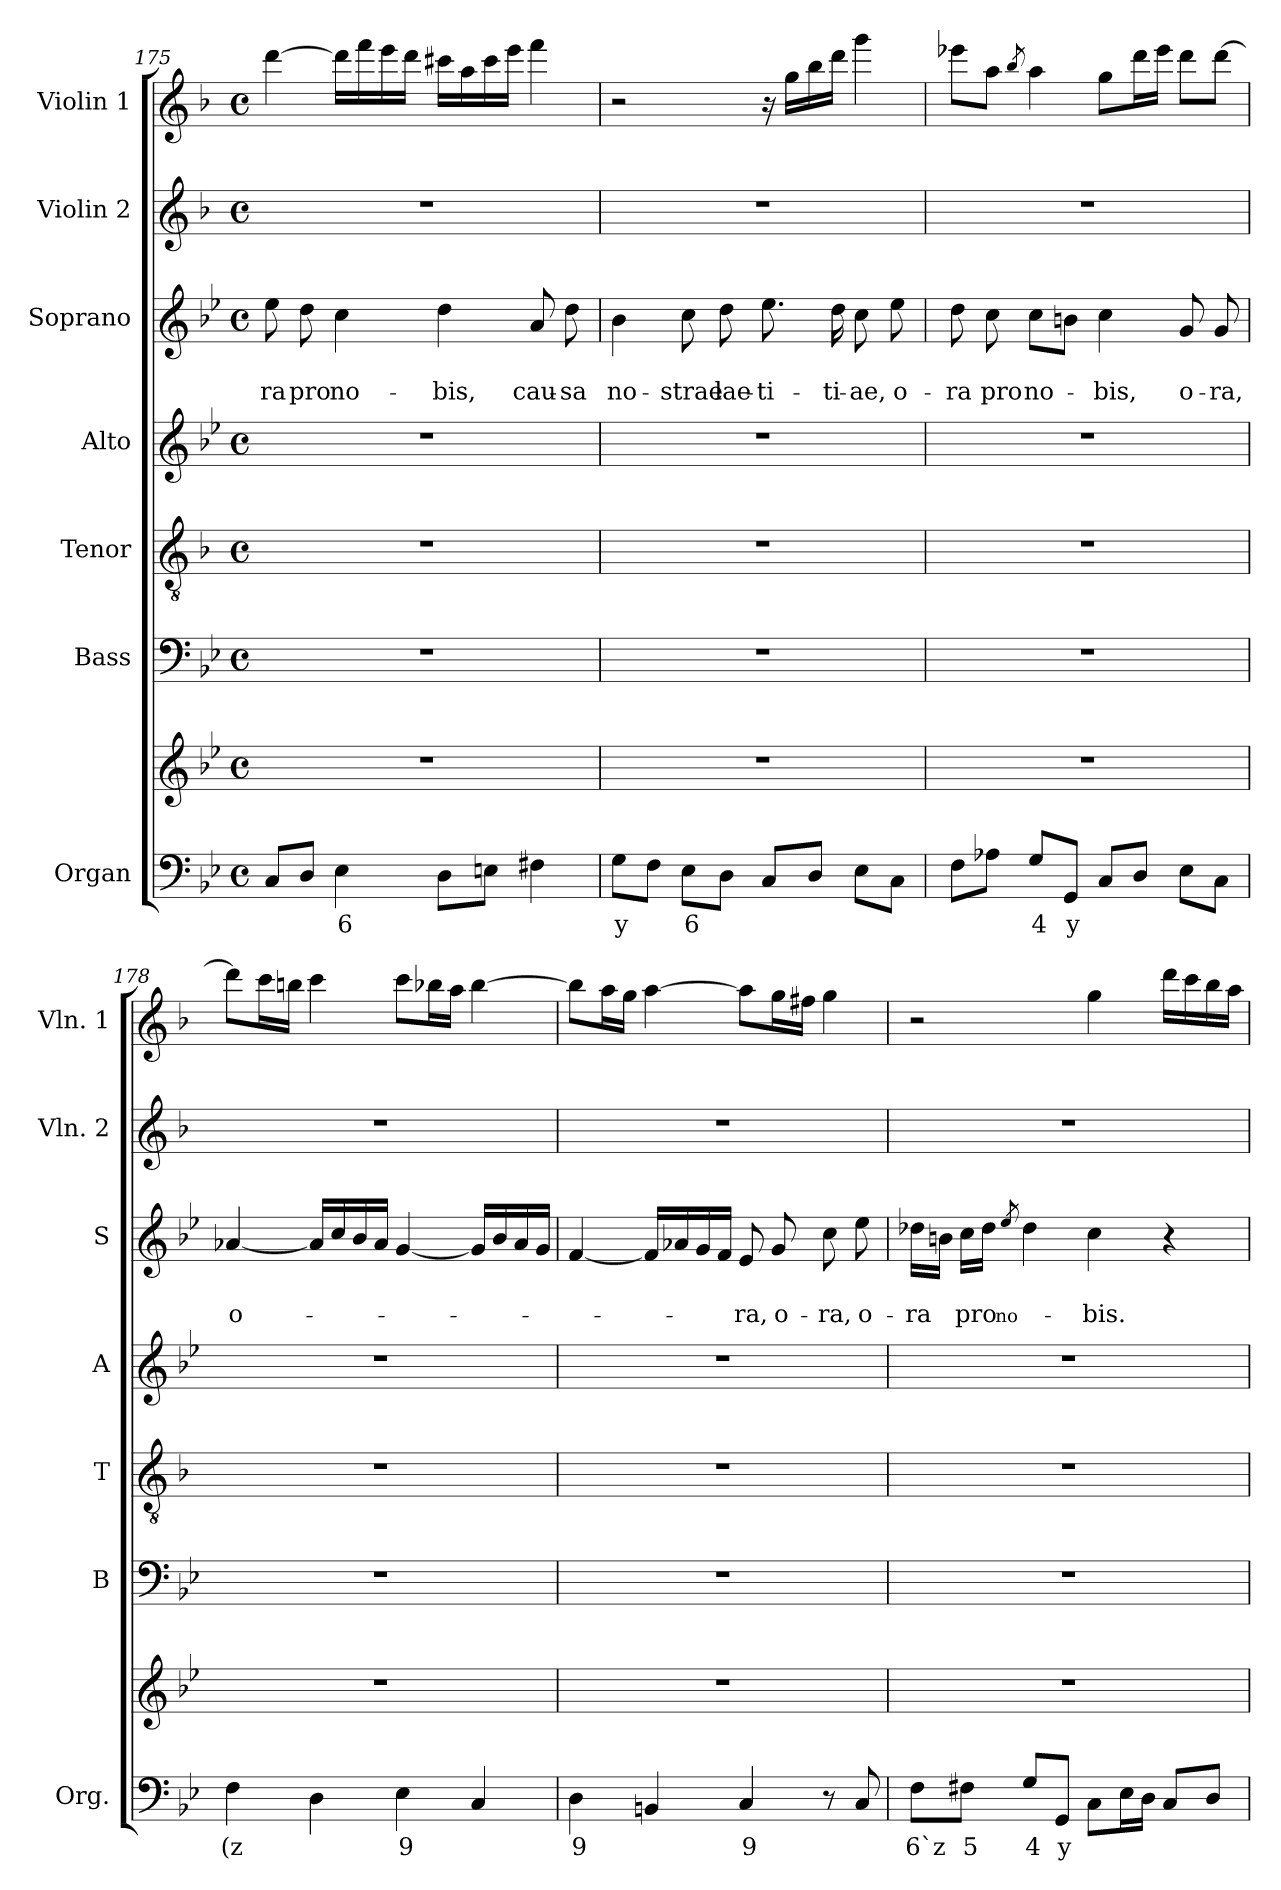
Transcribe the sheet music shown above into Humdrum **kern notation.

**kern	**text	**kern	**kern	**kern	**kern	**kern	**text	**text	**kern	**kern
*part7	*part7	*part7	*part6	*part5	*part4	*part3	*part3	*part3	*part2	*part1
*staff8	*staff8	*staff7	*staff6	*staff5	*staff4	*staff3	*staff3	*staff3	*staff2	*staff1
*I"Organ	*	*	*I"Bass	*I"Tenor	*I"Alto	*I"Soprano	*	*	*I"Violin 2	*I"Violin 1
*I'Org.	*	*	*I'B	*I'T	*I'A	*I'S	*	*	*I'Vln. 2	*I'Vln. 1
*clefF4	*	*clefG2	*clefF4	*clefGv2	*clefG2	*clefG2	*	*	*clefG2	*clefG2
*	*	*	*	*ITrd4c7	*	*	*	*	*ITrd4c7	*ITrd4c7
*k[b-e-]	*	*k[b-e-]	*k[b-e-]	*k[b-e-]	*k[b-e-]	*k[b-e-]	*	*	*k[b-e-]	*k[b-e-]
*B-:	*	*B-:	*B-:	*B-:	*B-:	*B-:	*	*	*B-:	*B-:
*M4/4	*	*M4/4	*M4/4	*M4/4	*M4/4	*M4/4	*	*	*M4/4	*M4/4
*met(c)	*	*met(c)	*met(c)	*met(c)	*met(c)	*met(c)	*	*	*met(c)	*met(c)
=175	=175	=175	=175	=175	=175	=175	=175	=175	=175	=175
!	!	!	!	!	!	!	!	!LO:LY:b	!	!
8C/L	.	1r	1r	1r	1r	8ee-\	.	-ra	1r	[4gg\
!	!	!	!	!	!	!	!	!LO:LY:b	!	!
8D/J	.	.	.	.	.	8dd\	.	pro	.	.
!	!LO:LY:b	!	!	!	!	!	!	!	!	!
!	!	!	!	!	!	!	!	!LO:LY:b	!	!
4E-\	6	.	.	.	.	4cc\	.	no-	.	16gg\LL]
.	.	.	.	.	.	.	.	.	.	16bb-\
.	.	.	.	.	.	.	.	.	.	16aa\
.	.	.	.	.	.	.	.	.	.	16gg\JJ
!	!	!	!	!	!	!	!	!LO:LY:b	!	!
8D\L	.	.	.	.	.	4dd\	.	-bis,	.	16ff#X\LL
.	.	.	.	.	.	.	.	.	.	16dd\
8En\J	.	.	.	.	.	.	.	.	.	16ff#\
.	.	.	.	.	.	.	.	.	.	16aa\JJ
!	!	!	!	!	!	!	!	!LO:LY:b	!	!
4F#X\	.	.	.	.	.	8a/	.	cau-	.	4bb-\
!	!	!	!	!	!	!	!	!LO:LY:b	!	!
.	.	.	.	.	.	8dd\	.	-sa	.	.
=176	=176	=176	=176	=176	=176	=176	=176	=176	=176	=176
!	!LO:LY:b	!	!	!	!	!	!	!	!	!
!	!	!	!	!	!	!	!	!LO:LY:b	!	!
8G\L	y	1r	1r	1r	1r	4b-\	.	no-	1r	2r
8F\J	.	.	.	.	.	.	.	.	.	.
!	!LO:LY:b	!	!	!	!	!	!	!	!	!
!	!	!	!	!	!	!	!	!LO:LY:b	!	!
8E-\L	6	.	.	.	.	8cc\	.	-strae	.	.
!	!	!	!	!	!	!	!	!LO:LY:b	!	!
8D\J	.	.	.	.	.	8dd\	.	lae-	.	.
!	!	!	!	!	!	!	!	!LO:LY:b	!	!
8C/L	.	.	.	.	.	8.ee-\	.	-ti-	.	16r
.	.	.	.	.	.	.	.	.	.	16cc\LL
8D/J	.	.	.	.	.	.	.	.	.	16ee-\
!	!	!	!	!	!	!	!	!LO:LY:b	!	!
.	.	.	.	.	.	16dd\	.	-ti-	.	16gg\JJ
!	!	!	!	!	!	!	!	!LO:LY:b	!	!
8E-\L	.	.	.	.	.	8cc\	.	-ae,	.	4ccc\
!	!	!	!	!	!	!	!	!LO:LY:b	!	!
8C\J	.	.	.	.	.	8ee-\	.	o-	.	.
=177	=177	=177	=177	=177	=177	=177	=177	=177	=177	=177
!	!	!	!	!	!	!	!	!LO:LY:b	!	!
8F\L	.	1r	1r	1r	1r	8dd\	.	-ra	1r	8aa-X\L
!	!	!	!	!	!	!	!	!LO:LY:b	!	!
8A-X\J	.	.	.	.	.	8cc\	.	pro	.	8dd\J
.	.	.	.	.	.	.	.	.	.	8qee-/
!	!LO:LY:b	!	!	!	!	!	!	!	!	!
!	!	!	!	!	!	!	!	!LO:LY:b	!	!
8G/L	4	.	.	.	.	8cc\L	.	no-	.	4dd\
!	!LO:LY:b	!	!	!	!	!	!	!	!	!
8GG/J	y	.	.	.	.	8bn\J	.	.	.	.
!	!	!	!	!	!	!	!	!LO:LY:b	!	!
8C/L	.	.	.	.	.	4cc\	.	-bis,	.	8cc\L
8D/J	.	.	.	.	.	.	.	.	.	16gg\L
.	.	.	.	.	.	.	.	.	.	16aa-\JJ
!	!	!	!	!	!	!	!	!LO:LY:b	!	!
8E-\L	.	.	.	.	.	8g/	.	o-	.	8gg\L
!	!	!	!	!	!	!	!	!LO:LY:b	!	!
8C\J	.	.	.	.	.	8g/	.	-ra,	.	[8gg\J
!!LO:LB:g=z
=178	=178	=178	=178	=178	=178	=178	=178	=178	=178	=178
!	!LO:LY:b	!	!	!	!	!	!	!	!	!
!	!	!	!	!	!	!	!	!LO:LY:b	!	!
4F\	(z	1r	1r	1r	1r	[4a-X/	.	o-	1r	8gg\L]
.	.	.	.	.	.	.	.	.	.	16ff\L
.	.	.	.	.	.	.	.	.	.	16een\JJ
4D\	.	.	.	.	.	16a-/LL]	.	.	.	4ff\
.	.	.	.	.	.	16cc/	.	.	.	.
.	.	.	.	.	.	16b-/	.	.	.	.
.	.	.	.	.	.	16a-/JJ	.	.	.	.
!	!LO:LY:b	!	!	!	!	!	!	!	!	!
4E-\	9	.	.	.	.	[4g/	.	.	.	8ff\L
.	.	.	.	.	.	.	.	.	.	16ee-X\L
.	.	.	.	.	.	.	.	.	.	16dd\JJ
4C/	.	.	.	.	.	16g/LL]	.	.	.	[4ee-\
.	.	.	.	.	.	16b-/	.	.	.	.
.	.	.	.	.	.	16a-/	.	.	.	.
.	.	.	.	.	.	16g/JJ	.	.	.	.
=179	=179	=179	=179	=179	=179	=179	=179	=179	=179	=179
!	!LO:LY:b	!	!	!	!	!	!	!	!	!
4D\	9	1r	1r	1r	1r	[4f/	.	.	1r	8ee-\L]
.	.	.	.	.	.	.	.	.	.	16dd\L
.	.	.	.	.	.	.	.	.	.	16cc\JJ
4BBn/	.	.	.	.	.	16f/LL]	.	.	.	[4dd\
.	.	.	.	.	.	16a-X/	.	.	.	.
.	.	.	.	.	.	16g/	.	.	.	.
.	.	.	.	.	.	16f/JJ	.	.	.	.
!	!LO:LY:b	!	!	!	!	!	!	!	!	!
!	!	!	!	!	!	!	!	!LO:LY:b	!	!
4C/	9	.	.	.	.	8e-/	.	-ra,	.	8dd\L]
!	!	!	!	!	!	!	!	!LO:LY:b	!	!
.	.	.	.	.	.	8g/	.	o-	.	16cc\L
.	.	.	.	.	.	.	.	.	.	16bn\JJ
!	!	!	!	!	!	!	!	!LO:LY:b	!	!
8r	.	.	.	.	.	8cc\	.	-ra,	.	4cc\
!	!	!	!	!	!	!	!	!LO:LY:b	!	!
8C/	.	.	.	.	.	8ee-\	.	o-	.	.
=180	=180	=180	=180	=180	=180	=180	=180	=180	=180	=180
!	!LO:LY:b	!	!	!	!	!	!	!	!	!
!	!	!	!	!	!	!	!	!LO:LY:b	!	!
8F\L	6`z	1r	1r	1r	1r	16dd-X\LL	.	-ra	1r	2r
.	.	.	.	.	.	16bn\JJ	.	.	.	.
!	!LO:LY:b	!	!	!	!	!	!	!	!	!
!	!	!	!	!	!	!	!	!LO:LY:b	!	!
8F#X\J	5	.	.	.	.	16cc\LL	.	pro	.	.
.	.	.	.	.	.	16dd-\JJ	.	.	.	.
!	!	!	!	!	!	!	!	!LO:LY:b	!	!
.	.	.	.	.	.	8qee-/	.	no-	.	.
!	!LO:LY:b	!	!	!	!	!	!	!	!	!
8G/L	4	.	.	.	.	4dd-\	.	.	.	.
!	!LO:LY:b	!	!	!	!	!	!	!	!	!
8GG/J	y	.	.	.	.	.	.	.	.	.
!	!	!	!	!	!	!	!	!LO:LY:b	!	!
8C\L	.	.	.	.	.	4cc\	.	-bis.	.	4cc\
16E-\L	.	.	.	.	.	.	.	.	.	.
16D\JJ	.	.	.	.	.	.	.	.	.	.
8C/L	.	.	.	.	.	4r	.	.	.	16gg\LL
.	.	.	.	.	.	.	.	.	.	16ff\
8D/J	.	.	.	.	.	.	.	.	.	16ee-\
.	.	.	.	.	.	.	.	.	.	16dd\JJ
=	=	=	=	=	=	=	=	=	=	=
*-	*-	*-	*-	*-	*-	*-	*-	*-	*-	*-
